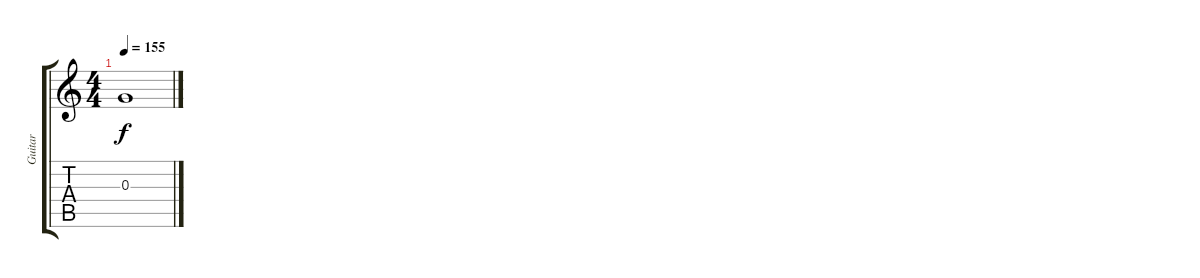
\track ("Guitar" "Guitar") {instrument overdrivenguitar}
\staff {score tabs}
\tuning (E4 B3 G3 D3 A2 D2) {hide}
\ts (4 4)
\tempo 155
\clef g2
\ks c
0.3{t}.1{dy f}
